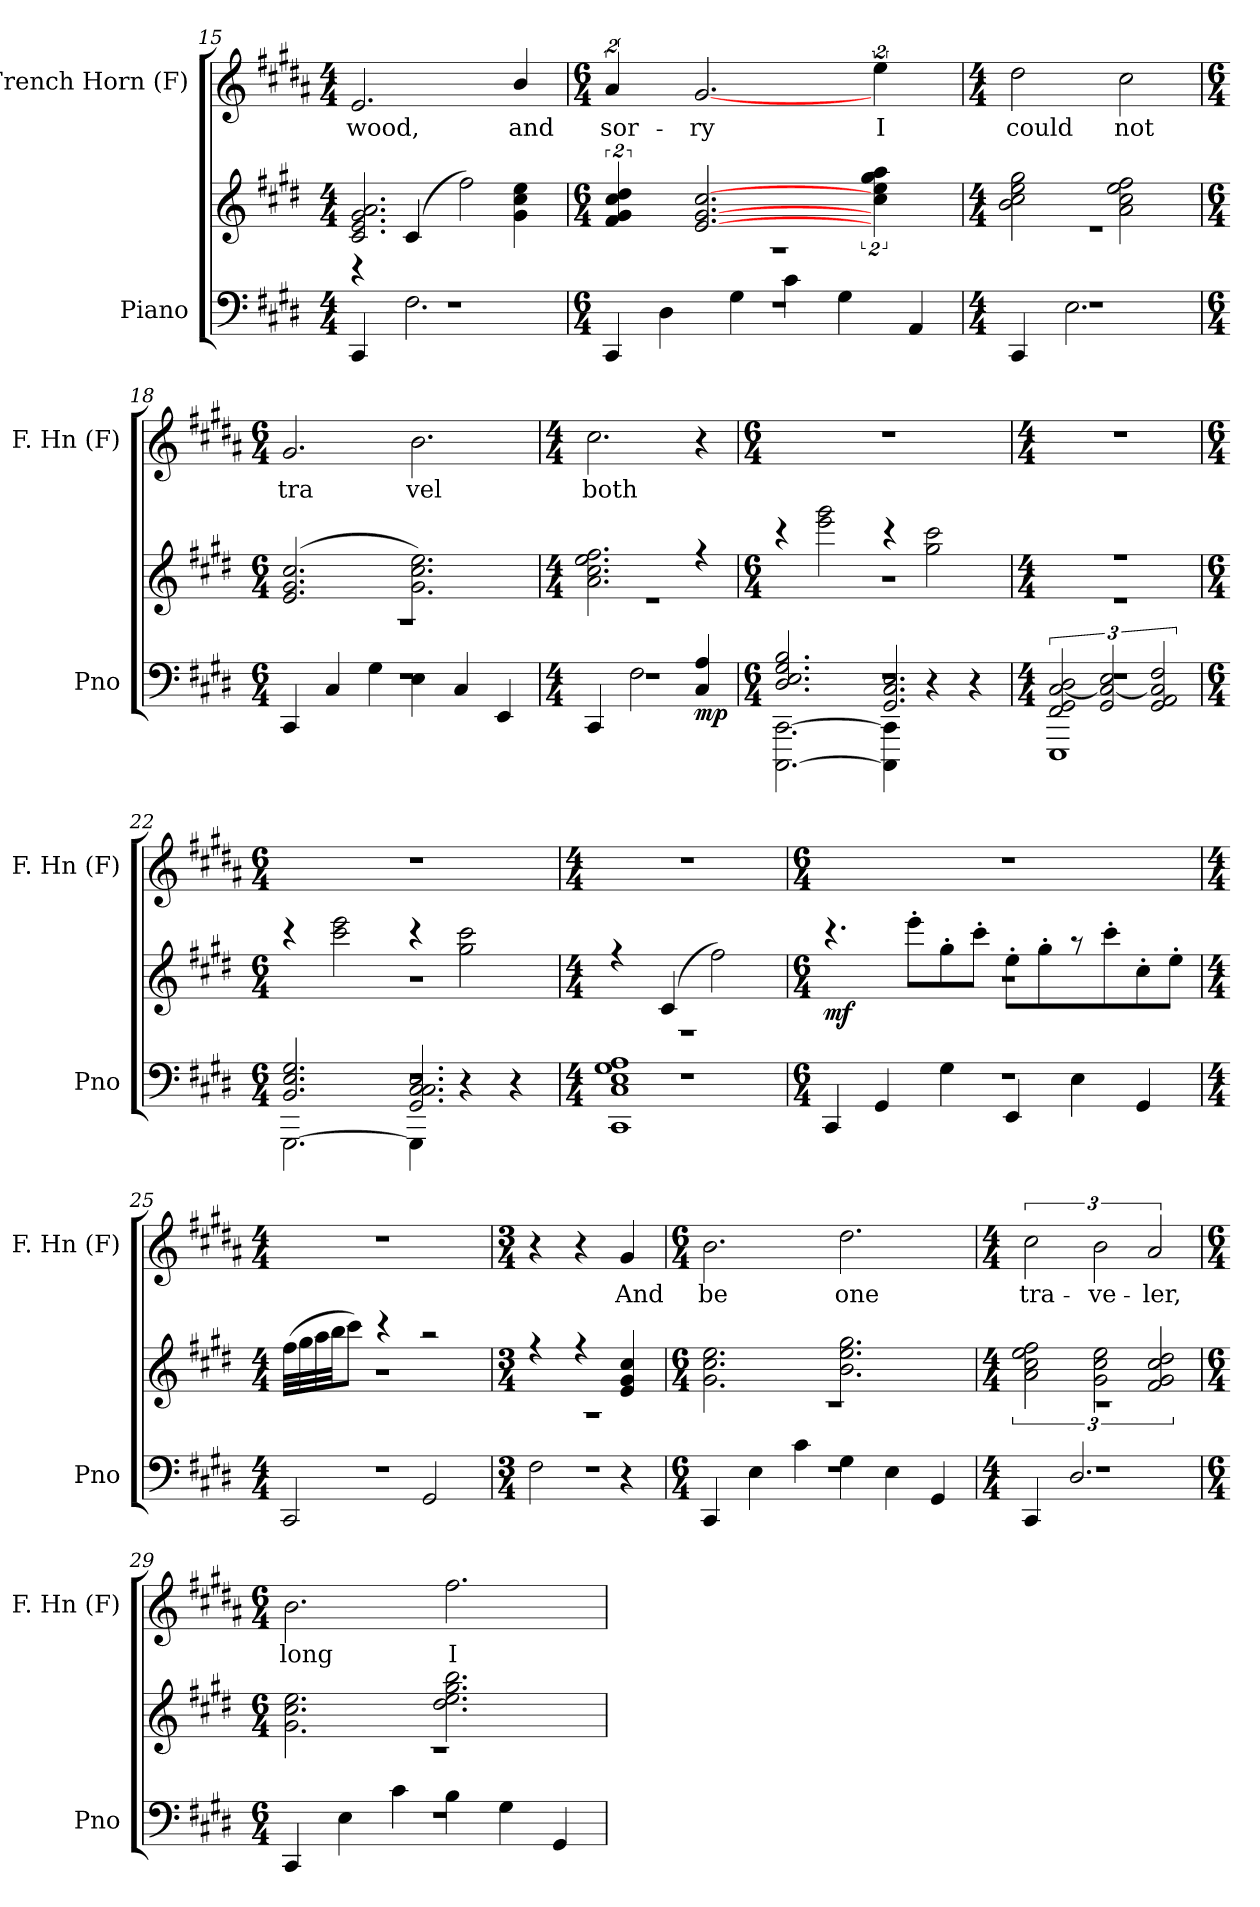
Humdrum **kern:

**kern	**kern	**dynam	**kern	**text
*part2	*part2	*part2	*part1	*part1
*staff3	*staff2	*staff2/3	*staff1	*staff1
*I"Piano	*	*	*I"French Horn (F)	*
*I'Pno	*	*	*I'F. Hn (F)	*
*clefF4	*clefG2	*	*clefG2	*
*	*	*	*ITrd4c7	*
*k[f#c#g#d#]	*k[f#c#g#d#]	*	*k[f#c#g#d#]	*
*c#:	*c#:	*	*c#:	*
*M4/4	*M4/4	*	*M4/4	*
=15	=15	=15	=15	=15
*^	*^	*	*	*
*	*^	*	*	*	*	*
!	!	!	!	!	!	!	!LO:LY:b
1r	4CC#/	1r	2.a/ 2.g#/ 2.e/ 2.c#/	4r	.	2.A/	wood,
.	2.F#\	.	.	(4c#/	.	.	.
.	.	.	.	2ff#\)	.	.	.
!	!	!	!	!	!	!	!LO:LY:b
.	.	.	4ee\ 4cc#\ 4g#\	.	.	4e/	and
!!LO:PB:g=z
=16	=16	=16	=16	=16	=16	=16	=16
*M6/4	*	*	*M6/4	*	*	*M6/4	*
!	!	!	!	!	!	!	!LO:LY:b
1.r	4CC#/	1.r	8%3dd#/ 8%3cc#/ 8%3g#/ 8%3f#/	1.r	.	8%3d#/	sor-
.	4D#\	.	.	.	.	.	.
!	!	!	!	!	!	!	!LO:LY:b
.	.	.	[2.cc#/ [<2.g#/ [<2.e/	.	.	[2.c#/	-ry
.	4G#\	.	.	.	.	.	.
.	4c#\	.	.	.	.	.	.
.	4G#\	.	.	.	.	.	.
!	!	!	!	!	!	!	!LO:LY:b
.	.	.	8%3aa\ 8%3gg#\ 8%3ee\ 8%3cc#\	.	.	8%3a\	I
.	4AA/	.	.	.	.	.	.
=17	=17	=17	=17	=17	=17	=17	=17
*M4/4	*	*	*M4/4	*	*	*M4/4	*
!	!	!	!	!	!	!	!LO:LY:b
1r	4CC#/	1r	2gg#\ 2ee\ 2cc#\ 2b\	1r	.	2g#\	could
.	2.E\	.	.	.	.	.	.
!	!	!	!	!	!	!	!LO:LY:b
.	.	.	2ff#\ 2ee\ 2cc#\ 2a\	.	.	2f#\	not
=18	=18	=18	=18	=18	=18	=18	=18
*M6/4	*	*	*M6/4	*	*	*M6/4	*
!	!	!	!	!	!	!	!LO:LY:b
1.r	4CC#/	1.r	(2.cc#/ 2.g#/ 2.e/	1.r	.	2.c#/	tra
.	4C#/	.	.	.	.	.	.
.	4G#\	.	.	.	.	.	.
!	!	!	!	!	!	!	!LO:LY:b
.	4E\	.	2.ee\ 2.cc#\ 2.g#\)	.	.	2.e\	vel
.	4C#/	.	.	.	.	.	.
.	4EE/	.	.	.	.	.	.
=19	=19	=19	=19	=19	=19	=19	=19
*M4/4	*	*	*M4/4	*	*	*M4/4	*
!	!	!	!	!	!	!	!LO:LY:b
1r	4CC#/	1r	2.ff#\ 2.ee\ 2.cc#\ 2.a\	1r	.	2.f#\	both
.	2F#\	.	.	.	.	.	.
!	!	!	!	!	!LO:DY:b=2	!	!
.	4A/ 4C#/	.	4r	.	mp	4r	.
=20	=20	=20	=20	=20	=20	=20	=20
*M6/4	*	*	*M6/4	*	*	*M6/4	*
1.r	2.B/ 2.G#/ 2.E/ 2.D#/	[<2.CC#\ [<2.CCC#\	4r	1.r	.	1.r	.
.	.	.	2ggg#\ 2eee\	.	.	.	.
.	2.E/ 2.C#/ 2.GG#/	4CC#\] 4CCC#\]	4r	.	.	.	.
.	.	4r	2ccc#\ 2gg#\	.	.	.	.
.	.	4r	.	.	.	.	.
!!LO:LB:g=z
=21	=21	=21	=21	=21	=21	=21	=21
*M4/4	*	*	*M4/4	*	*	*M4/4	*
1r	3D#/ [>3C#/ 3GG#/ 3FF#/	1EEE	1r	1r	.	1r	.
.	3E/ 3C#/_> 3GG#/	.	.	.	.	.	.
.	3F#/ 3C#/] 3AA/ 3GG#/	.	.	.	.	.	.
=22	=22	=22	=22	=22	=22	=22	=22
*M6/4	*	*	*M6/4	*	*	*M6/4	*
1.r	2.G#/ 2.E/ 2.BB/	[<2.GGG#\	4r	1.r	.	1.r	.
.	.	.	2eee\ 2ccc#\	.	.	.	.
.	2.E/ 2.C#/ 2.C#/ 2.GG#/	4GGG#\]	4r	.	.	.	.
.	.	4r	2ccc#\ 2gg#\	.	.	.	.
.	.	4r	.	.	.	.	.
=23	=23	=23	=23	=23	=23	=23	=23
*M4/4	*	*	*M4/4	*	*	*M4/4	*
1r	1A 1G# 1E 1C#	1CC#	4r	1r	.	1r	.
.	.	.	(4c#/	.	.	.	.
.	.	.	2ff#\)	.	.	.	.
=24	=24	=24	=24	=24	=24	=24	=24
*M6/4	*	*	*M6/4	*	*	*M6/4	*
!	!	!	!	!	!LO:DY:b	!	!
1.r	4CC#/	1.r	4.r	1.r	mf	1.r	.
.	4GG#/	.	.	.	.	.	.
.	.	.	8eee'>\L	.	.	.	.
.	4G#\	.	8gg#'>\	.	.	.	.
.	.	.	8ccc#'>\J	.	.	.	.
.	4EE/	.	8ee'>\L	.	.	.	.
.	.	.	8gg#'>\	.	.	.	.
.	4E\	.	8r	.	.	.	.
.	.	.	8ccc#'>\	.	.	.	.
.	4GG#/	.	8cc#'>\	.	.	.	.
.	.	.	8ee'>\J	.	.	.	.
=25	=25	=25	=25	=25	=25	=25	=25
*M4/4	*	*	*M4/4	*	*	*M4/4	*
1r	2CC#/	1r	(32ff#\LLL	1r	.	1r	.
.	.	.	32gg#\	.	.	.	.
.	.	.	32aa\	.	.	.	.
.	.	.	32bb\JJ	.	.	.	.
.	.	.	8ccc#\J)	.	.	.	.
.	.	.	4r	.	.	.	.
.	2GG#/	.	2r	.	.	.	.
!!LO:LB:g=z
=26	=26	=26	=26	=26	=26	=26	=26
*M3/4	*	*	*M3/4	*	*	*M3/4	*
2.r	2F#\	2.r	4r	2.r	.	4r	.
.	.	.	4r	.	.	4r	.
!	!	!	!	!	!	!	!LO:LY:b
.	4r	.	4cc#/ 4g#/ 4e/	.	.	4c#/	And
=27	=27	=27	=27	=27	=27	=27	=27
*M6/4	*	*	*M6/4	*	*	*M6/4	*
!	!	!	!	!	!	!	!LO:LY:b
1.r	4CC#/	1.r	2.ee\ 2.cc#\ 2.g#\	1.r	.	2.e\	be
.	4E\	.	.	.	.	.	.
.	4c#\	.	.	.	.	.	.
!	!	!	!	!	!	!	!LO:LY:b
.	4G#\	.	2.gg#\ 2.ee\ 2.b\	.	.	2.g#\	one
.	4E\	.	.	.	.	.	.
.	4GG#/	.	.	.	.	.	.
=28	=28	=28	=28	=28	=28	=28	=28
*M4/4	*	*	*M4/4	*	*	*M4/4	*
!	!	!	!	!	!	!	!LO:LY:b
1r	4CC#/	1r	3ff#\ 3ee\ 3cc#\ 3a\	1r	.	3f#\	tra-
.	2.D#/	.	.	.	.	.	.
!	!	!	!	!	!	!	!LO:LY:b
.	.	.	3ee\ 3cc#\ 3g#\	.	.	3e\	-ve-
!	!	!	!	!	!	!	!LO:LY:b
.	.	.	3dd#/ 3cc#/ 3g#/ 3f#/	.	.	3d#/	-ler,
=29	=29	=29	=29	=29	=29	=29	=29
*M6/4	*	*	*M6/4	*	*	*M6/4	*
!	!	!	!	!	!	!	!LO:LY:b
1.r	4CC#/	1.r	2.ee\ 2.cc#\ 2.g#\	1.r	.	2.e\	long
.	4E\	.	.	.	.	.	.
.	4c#\	.	.	.	.	.	.
!	!	!	!	!	!	!	!LO:LY:b
.	4B\	.	2.bb\ 2.gg#\ 2.ee\ 2.dd#\	.	.	2.b\	I
.	4G#\	.	.	.	.	.	.
.	4GG#/	.	.	.	.	.	.
*v	*v	*v	*	*	*	*	*
*	*v	*v	*	*	*
=	=	=	=	=
*-	*-	*-	*-	*-
